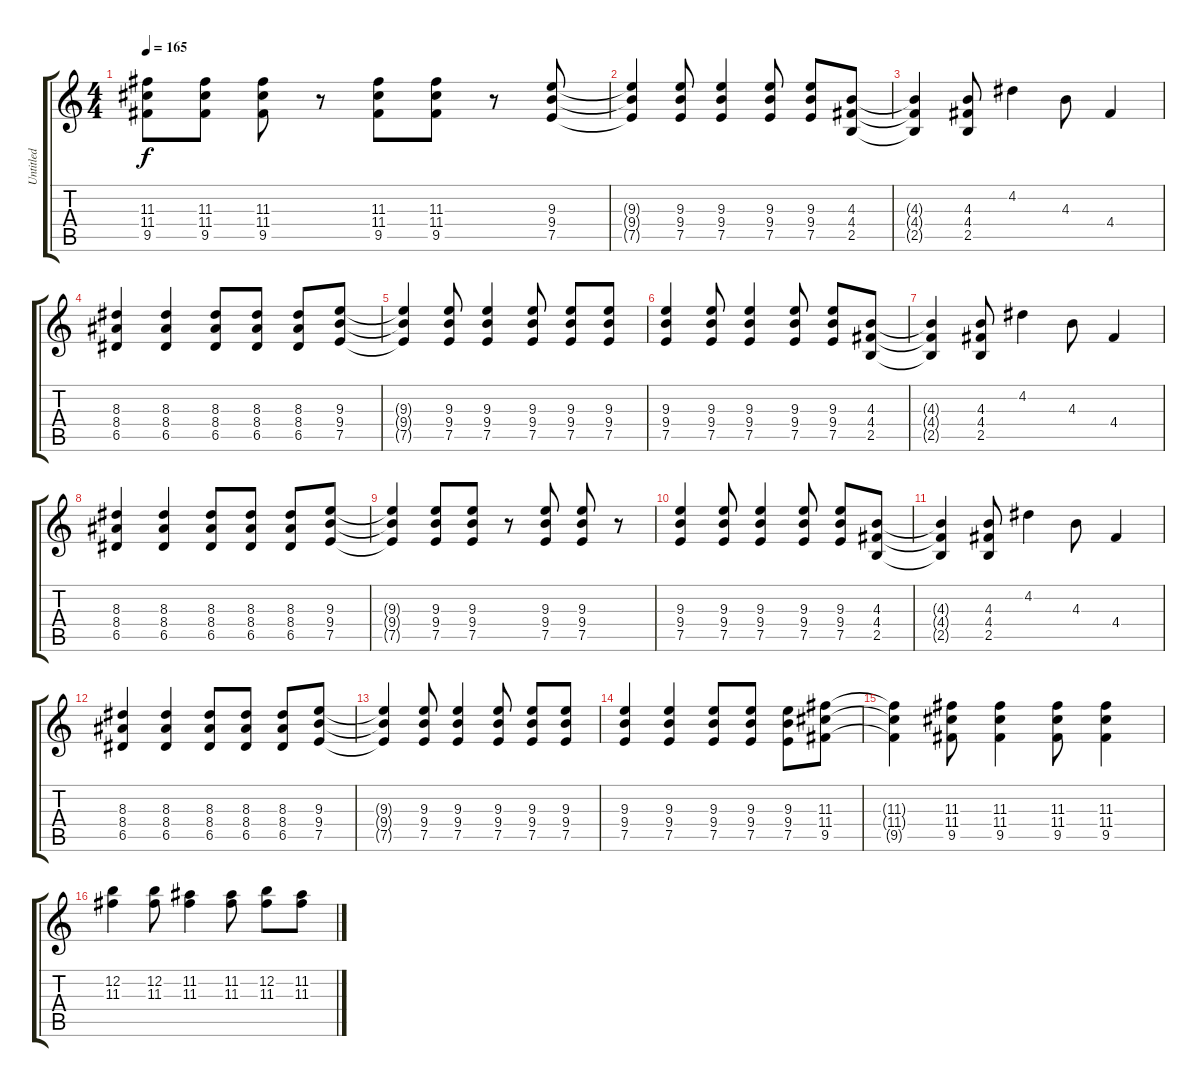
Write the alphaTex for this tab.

\track ("Untitled" "Untitled") {instrument acousticguitarnylon}
\staff {score tabs}
\tuning (E4 B3 G3 D3 A2 E2) {hide}
\ts (4 4)
\tempo 165
\clef g2
\ks c
(11.3{t} 11.4{t} 9.5{t}).8{dy f} (11.3 11.4 9.5).8 (11.3 11.4 9.5).8 r.8 (11.3 11.4 9.5).8 (11.3 11.4 9.5).8 r.8 (9.3 9.4 7.5).8 |
(9.3{t} 9.4{t} 7.5{t}).4 (9.3 9.4 7.5).8 (9.3 9.4 7.5).4 (9.3 9.4 7.5).8 (9.3 9.4 7.5).8 (4.3 4.4 2.5).8 |
(4.3{t} 4.4{t} 2.5{t}).4 (4.3 4.4 2.5).8 4.2.4 4.3.8 4.4.4 |
(8.3 8.4 6.5).4 (8.3 8.4 6.5).4 (8.3 8.4 6.5).8 (8.3 8.4 6.5).8 (8.3 8.4 6.5).8 (9.3 9.4 7.5).8 |
(9.3{t} 9.4{t} 7.5{t}).4 (9.3 9.4 7.5).8 (9.3 9.4 7.5).4 (9.3 9.4 7.5).8 (9.3 9.4 7.5).8 (9.3 9.4 7.5).8 |
(9.3 9.4 7.5).4 (9.3 9.4 7.5).8 (9.3 9.4 7.5).4 (9.3 9.4 7.5).8 (9.3 9.4 7.5).8 (4.3 4.4 2.5).8 |
(4.3{t} 4.4{t} 2.5{t}).4 (4.3 4.4 2.5).8 4.2.4 4.3.8 4.4.4 |
(8.3 8.4 6.5).4 (8.3 8.4 6.5).4 (8.3 8.4 6.5).8 (8.3 8.4 6.5).8 (8.3 8.4 6.5).8 (9.3 9.4 7.5).8 |
(9.3{t} 9.4{t} 7.5{t}).4 (9.3 9.4 7.5).8 (9.3 9.4 7.5).8 r.8 (9.3 9.4 7.5).8 (9.3 9.4 7.5).8 r.8 |
(9.3 9.4 7.5).4 (9.3 9.4 7.5).8 (9.3 9.4 7.5).4 (9.3 9.4 7.5).8 (9.3 9.4 7.5).8 (4.3 4.4 2.5).8 |
(4.3{t} 4.4{t} 2.5{t}).4 (4.3 4.4 2.5).8 4.2.4 4.3.8 4.4.4 |
(8.3 8.4 6.5).4 (8.3 8.4 6.5).4 (8.3 8.4 6.5).8 (8.3 8.4 6.5).8 (8.3 8.4 6.5).8 (9.3 9.4 7.5).8 |
(9.3{t} 9.4{t} 7.5{t}).4 (9.3 9.4 7.5).8 (9.3 9.4 7.5).4 (9.3 9.4 7.5).8 (9.3 9.4 7.5).8 (9.3 9.4 7.5).8 |
(9.3 9.4 7.5).4 (9.3 9.4 7.5).4 (9.3 9.4 7.5).8 (9.3 9.4 7.5).8 (9.3 9.4 7.5).8 (11.3 11.4 9.5).8 |
(11.3{t} 11.4{t} 9.5{t}).4 (11.3 11.4 9.5).8 (11.3 11.4 9.5).4 (11.3 11.4 9.5).8 (11.3 11.4 9.5).4 |
(12.2 11.3).4 (12.2 11.3).8 (11.2 11.3).4 (11.2 11.3).8 (12.2 11.3).8 (11.2 11.3).8
